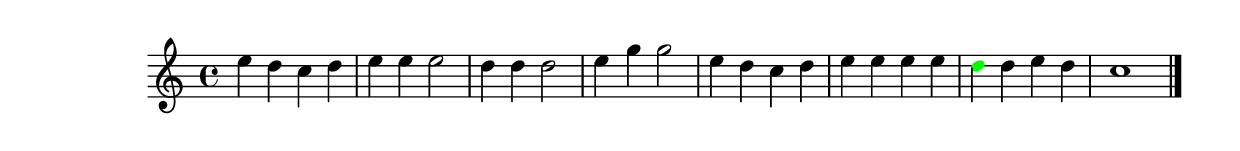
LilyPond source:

\version "2.18.2"
\language "english"

\header {
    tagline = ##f
}

\layout {}

\paper {}

\score {
    \new Score
    <<
        \new Staff
        {
            {   % measure
                \time 4/4
                \tweak color #black
                e''4
                \tweak color #black
                d''4
                \tweak color #black
                c''4
                \tweak color #black
                d''4
            }   % measure
            {   % measure
                \tweak color #black
                e''4
                \tweak color #black
                e''4
                \tweak color #black
                e''2
            }   % measure
            {   % measure
                \tweak color #black
                d''4
                \tweak color #black
                d''4
                \tweak color #black
                d''2
            }   % measure
            {   % measure
                \tweak color #black
                e''4
                \tweak color #black
                g''4
                \tweak color #black
                g''2
            }   % measure
            {   % measure
                \tweak color #black
                e''4
                \tweak color #black
                d''4
                \tweak color #black
                c''4
                \tweak color #black
                d''4
            }   % measure
            {   % measure
                \tweak color #black
                e''4
                \tweak color #black
                e''4
                \tweak color #black
                e''4
                \tweak color #black
                e''4
            }   % measure
            {   % measure
                \tweak color #green
                d''4
                d''4
                e''4
                d''4
            }   % measure
            {   % measure
                c''1
                \bar "|." %! SCORE1
            }   % measure
        }
    >>
}